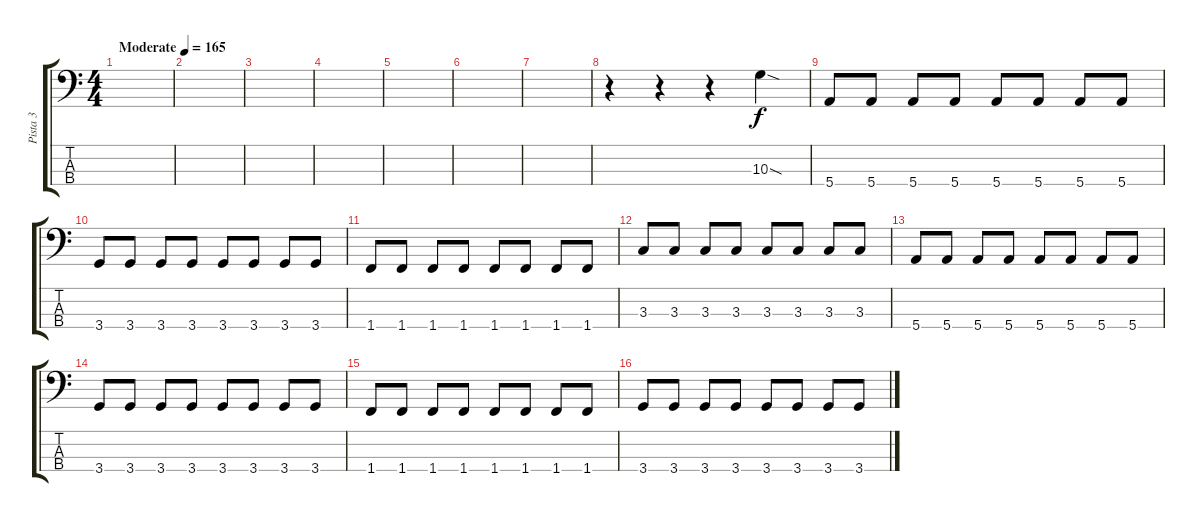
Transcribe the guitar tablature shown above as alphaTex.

\track ("Pista 3" "Pista 3") {instrument electricbassfinger}
\staff {score tabs}
\tuning (G2 D2 A1 E1) {hide}
\ts (4 4)
\tempo (165 "Moderate")
\clef f4
\ks c
|
|
|
|
|
|
|
r.4 r.4 r.4 10.3{sod}.4 |
5.4.8 5.4.8 5.4.8 5.4.8 5.4.8 5.4.8 5.4.8 5.4.8 |
3.4.8 3.4.8 3.4.8 3.4.8 3.4.8 3.4.8 3.4.8 3.4.8 |
1.4.8 1.4.8 1.4.8 1.4.8 1.4.8 1.4.8 1.4.8 1.4.8 |
3.3.8 3.3.8 3.3.8 3.3.8 3.3.8 3.3.8 3.3.8 3.3.8 |
5.4.8 5.4.8 5.4.8 5.4.8 5.4.8 5.4.8 5.4.8 5.4.8 |
3.4.8 3.4.8 3.4.8 3.4.8 3.4.8 3.4.8 3.4.8 3.4.8 |
1.4.8 1.4.8 1.4.8 1.4.8 1.4.8 1.4.8 1.4.8 1.4.8 |
3.4.8 3.4.8 3.4.8 3.4.8 3.4.8 3.4.8 3.4.8 3.4.8
